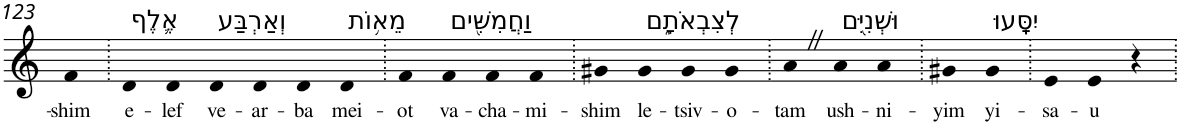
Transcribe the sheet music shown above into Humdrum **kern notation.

**kern	**text
*part1	*part1
*staff1	*staff1
*I"Piano	*
*I'Pno	*
!!LO:PB:g=z
*clefG2	*
*k[]	*
=123	=123
!	!LO:LY:b
4f	-shim
=124.	=124.
!LO:TX:a:t=אֶ֛לֶף	!
!	!LO:LY:b
4d	e-
!	!LO:LY:b
4d	-lef
!LO:TX:a:t=וְאַרְבַּע	!
!	!LO:LY:b
4d	ve-
!	!LO:LY:b
4d	-ar-
!	!LO:LY:b
4d	-ba
!LO:TX:a:t=מֵא֥וֹת	!
!	!LO:LY:b
4d	mei-
=125.	=125.
!	!LO:LY:b
4f	-ot
!LO:TX:a:t=וַחֲמִשִּׁ֖ים	!
!	!LO:LY:b
4f	va-
!	!LO:LY:b
4f	-cha-
!	!LO:LY:b
4f	-mi-
=126.	=126.
!	!LO:LY:b
4g#X	-shim
!LO:TX:a:t=לְצִבְאֹתָ֑ם	!
!	!LO:LY:b
4g#	le-
!	!LO:LY:b
4g#	-tsiv-
!	!LO:LY:b
4g#	-o-
=127.	=127.
!	!LO:LY:b
4aZ	-tam
!LO:TX:a:t=וּשְׁנִיִּ֖ם	!
!	!LO:LY:b
4a	ush-
!	!LO:LY:b
4a	-ni-
=128.	=128.
!	!LO:LY:b
4g#X	-yim
!LO:TX:a:t=יִסָּֽעוּ	!
!	!LO:LY:b
4g#	yi-
=129.	=129.
!	!LO:LY:b
4e	-sa-
!	!LO:LY:b
4e	-u
4r	.
=.	=.
*-	*-
